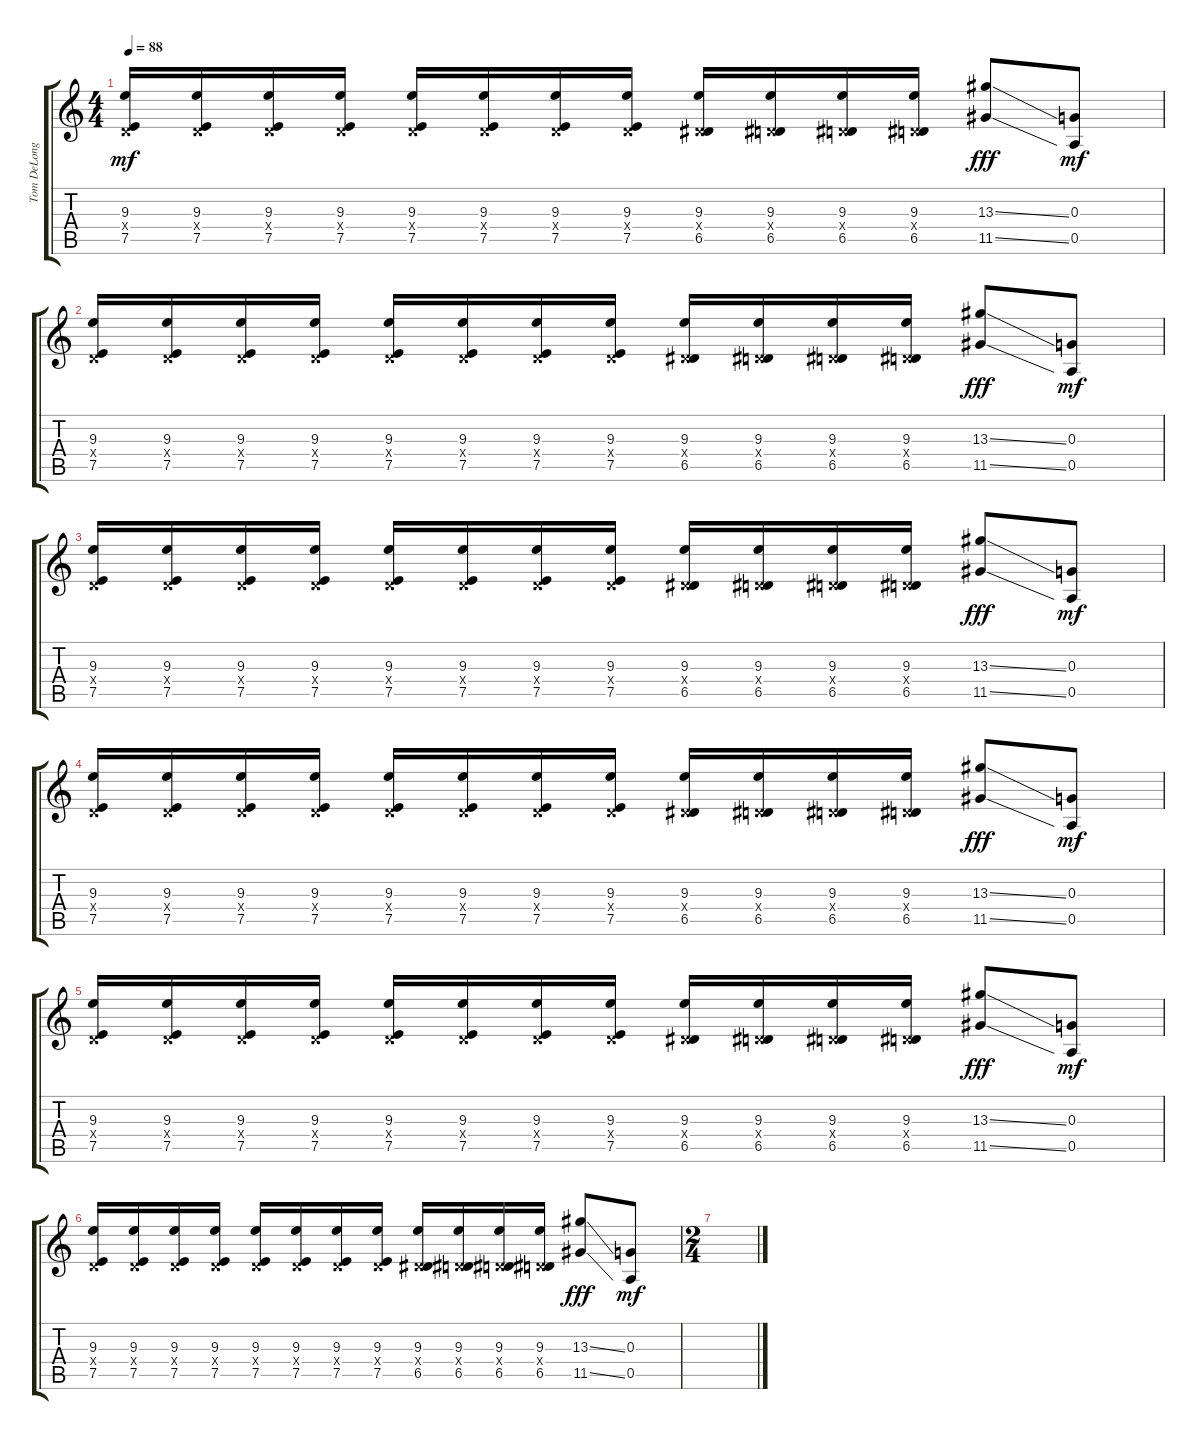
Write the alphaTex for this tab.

\track ("Tom DeLonge - Guitar 2" "Tom DeLong") {instrument distortionguitar}
\staff {score tabs}
\tuning (E4 B3 G3 D3 A2 E2) {hide}
\ts (4 4)
\tempo 88
\clef g2
\ks c
(9.3 0.4{x} 7.5).16{dy mf} (9.3 0.4{x} 7.5).16 (9.3 0.4{x} 7.5).16 (9.3 0.4{x} 7.5).16 (9.3 0.4{x} 7.5).16 (9.3 0.4{x} 7.5).16 (9.3 0.4{x} 7.5).16 (9.3 0.4{x} 7.5).16 (9.3 0.4{x} 6.5).16 (9.3 0.4{x} 6.5).16 (9.3 0.4{x} 6.5).16 (9.3 0.4{x} 6.5).16 (13.3{ss} 11.5{ss}).8{dy fff} (0.3 0.5).8{dy mf} |
(9.3 0.4{x} 7.5).16 (9.3 0.4{x} 7.5).16 (9.3 0.4{x} 7.5).16 (9.3 0.4{x} 7.5).16 (9.3 0.4{x} 7.5).16 (9.3 0.4{x} 7.5).16 (9.3 0.4{x} 7.5).16 (9.3 0.4{x} 7.5).16 (9.3 0.4{x} 6.5).16 (9.3 0.4{x} 6.5).16 (9.3 0.4{x} 6.5).16 (9.3 0.4{x} 6.5).16 (13.3{ss} 11.5{ss}).8{dy fff} (0.3 0.5).8{dy mf} |
(9.3 0.4{x} 7.5).16{volume 0} (9.3 0.4{x} 7.5).16 (9.3 0.4{x} 7.5).16 (9.3 0.4{x} 7.5).16 (9.3 0.4{x} 7.5).16 (9.3 0.4{x} 7.5).16 (9.3 0.4{x} 7.5).16 (9.3 0.4{x} 7.5).16 (9.3 0.4{x} 6.5).16 (9.3 0.4{x} 6.5).16 (9.3 0.4{x} 6.5).16 (9.3 0.4{x} 6.5).16 (13.3{ss} 11.5{ss}).8{dy fff} (0.3 0.5).8{dy mf} |
(9.3 0.4{x} 7.5).16 (9.3 0.4{x} 7.5).16 (9.3 0.4{x} 7.5).16 (9.3 0.4{x} 7.5).16 (9.3 0.4{x} 7.5).16 (9.3 0.4{x} 7.5).16 (9.3 0.4{x} 7.5).16 (9.3 0.4{x} 7.5).16 (9.3 0.4{x} 6.5).16 (9.3 0.4{x} 6.5).16 (9.3 0.4{x} 6.5).16 (9.3 0.4{x} 6.5).16 (13.3{ss} 11.5{ss}).8{dy fff} (0.3 0.5).8{dy mf} |
(9.3 0.4{x} 7.5).16 (9.3 0.4{x} 7.5).16 (9.3 0.4{x} 7.5).16 (9.3 0.4{x} 7.5).16 (9.3 0.4{x} 7.5).16 (9.3 0.4{x} 7.5).16 (9.3 0.4{x} 7.5).16 (9.3 0.4{x} 7.5).16 (9.3 0.4{x} 6.5).16 (9.3 0.4{x} 6.5).16 (9.3 0.4{x} 6.5).16 (9.3 0.4{x} 6.5).16 (13.3{ss} 11.5{ss}).8{dy fff} (0.3 0.5).8{dy mf} |
(9.3 0.4{x} 7.5).16 (9.3 0.4{x} 7.5).16 (9.3 0.4{x} 7.5).16 (9.3 0.4{x} 7.5).16 (9.3 0.4{x} 7.5).16 (9.3 0.4{x} 7.5).16 (9.3 0.4{x} 7.5).16 (9.3 0.4{x} 7.5).16 (9.3 0.4{x} 6.5).16 (9.3 0.4{x} 6.5).16 (9.3 0.4{x} 6.5).16 (9.3 0.4{x} 6.5).16 (13.3{ss} 11.5{ss}).8{dy fff} (0.3 0.5).8{dy mf} |
\ts (2 4)
